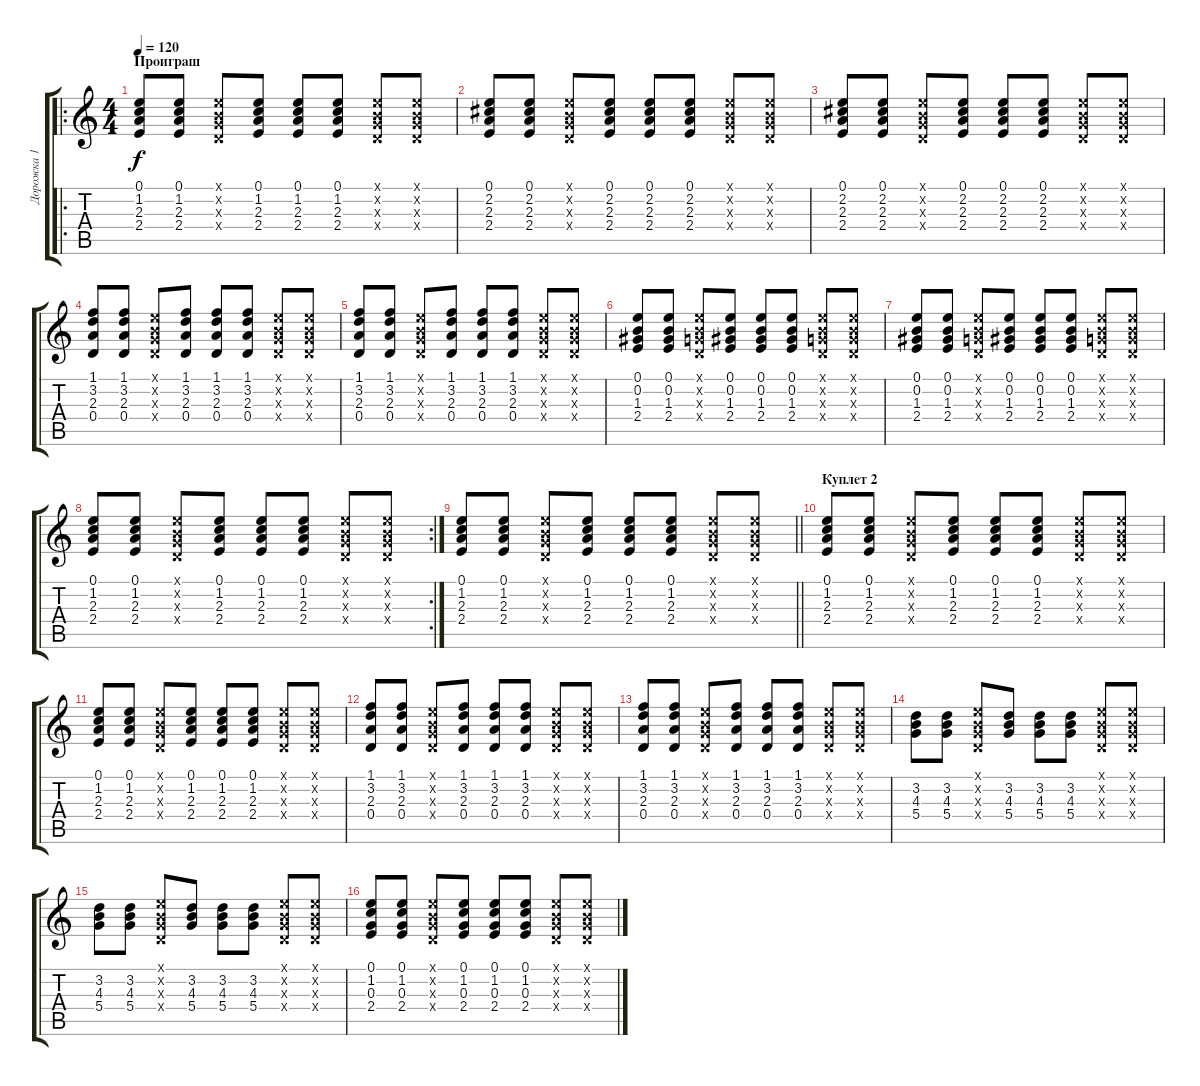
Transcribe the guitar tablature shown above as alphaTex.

\track ("Дорожка 1" "Дорожка 1") {instrument acousticguitarnylon}
\staff {score tabs}
\tuning (E4 B3 G3 D3 A2 E2) {hide}
\ro
\ts (4 4)
\section ("" "Проиграш")
\tempo 120
\clef g2
\ks c
(0.1 1.2 2.3 2.4).8{dy f} (0.1 1.2 2.3 2.4).8 (0.1{x} 0.2{x} 0.3{x} 0.4{x}).8 (0.1 1.2 2.3 2.4).8 (0.1 1.2 2.3 2.4).8 (0.1 1.2 2.3 2.4).8 (0.1{x} 0.2{x} 0.3{x} 0.4{x}).8 (0.1{x} 0.2{x} 0.3{x} 0.4{x}).8 |
(0.1 2.2 2.3 2.4).8 (0.1 2.2 2.3 2.4).8 (0.1{x} 0.2{x} 0.3{x} 0.4{x}).8 (0.1 2.2 2.3 2.4).8 (0.1 2.2 2.3 2.4).8 (0.1 2.2 2.3 2.4).8 (0.1{x} 0.2{x} 0.3{x} 0.4{x}).8 (0.1{x} 0.2{x} 0.3{x} 0.4{x}).8 |
(0.1 2.2 2.3 2.4).8 (0.1 2.2 2.3 2.4).8 (0.1{x} 0.2{x} 0.3{x} 0.4{x}).8 (0.1 2.2 2.3 2.4).8 (0.1 2.2 2.3 2.4).8 (0.1 2.2 2.3 2.4).8 (0.1{x} 0.2{x} 0.3{x} 0.4{x}).8 (0.1{x} 0.2{x} 0.3{x} 0.4{x}).8 |
(1.1 3.2 2.3 0.4).8 (1.1 3.2 2.3 0.4).8 (0.1{x} 0.2{x} 0.3{x} 0.4{x}).8 (1.1 3.2 2.3 0.4).8 (1.1 3.2 2.3 0.4).8 (1.1 3.2 2.3 0.4).8 (0.1{x} 0.2{x} 0.3{x} 0.4{x}).8 (0.1{x} 0.2{x} 0.3{x} 0.4{x}).8 |
(1.1 3.2 2.3 0.4).8 (1.1 3.2 2.3 0.4).8 (0.1{x} 0.2{x} 0.3{x} 0.4{x}).8 (1.1 3.2 2.3 0.4).8 (1.1 3.2 2.3 0.4).8 (1.1 3.2 2.3 0.4).8 (0.1{x} 0.2{x} 0.3{x} 0.4{x}).8 (0.1{x} 0.2{x} 0.3{x} 0.4{x}).8 |
(0.1 0.2 1.3 2.4).8 (0.1 0.2 1.3 2.4).8 (0.1{x} 0.2{x} 0.3{x} 0.4{x}).8 (0.1 0.2 1.3 2.4).8 (0.1 0.2 1.3 2.4).8 (0.1 0.2 1.3 2.4).8 (0.1{x} 0.2{x} 0.3{x} 0.4{x}).8 (0.1{x} 0.2{x} 0.3{x} 0.4{x}).8 |
(0.1 0.2 1.3 2.4).8 (0.1 0.2 1.3 2.4).8 (0.1{x} 0.2{x} 0.3{x} 0.4{x}).8 (0.1 0.2 1.3 2.4).8 (0.1 0.2 1.3 2.4).8 (0.1 0.2 1.3 2.4).8 (0.1{x} 0.2{x} 0.3{x} 0.4{x}).8 (0.1{x} 0.2{x} 0.3{x} 0.4{x}).8 |
\rc 2
(0.1 1.2 2.3 2.4).8 (0.1 1.2 2.3 2.4).8 (0.1{x} 0.2{x} 0.3{x} 0.4{x}).8 (0.1 1.2 2.3 2.4).8 (0.1 1.2 2.3 2.4).8 (0.1 1.2 2.3 2.4).8 (0.1{x} 0.2{x} 0.3{x} 0.4{x}).8 (0.1{x} 0.2{x} 0.3{x} 0.4{x}).8 |
\barLineRight lightlight
(0.1 1.2 2.3 2.4).8 (0.1 1.2 2.3 2.4).8 (0.1{x} 0.2{x} 0.3{x} 0.4{x}).8 (0.1 1.2 2.3 2.4).8 (0.1 1.2 2.3 2.4).8 (0.1 1.2 2.3 2.4).8 (0.1{x} 0.2{x} 0.3{x} 0.4{x}).8 (0.1{x} 0.2{x} 0.3{x} 0.4{x}).8 |
\section ("" "Куплет 2")
(0.1 1.2 2.3 2.4).8 (0.1 1.2 2.3 2.4).8 (0.1{x} 0.2{x} 0.3{x} 0.4{x}).8 (0.1 1.2 2.3 2.4).8 (0.1 1.2 2.3 2.4).8 (0.1 1.2 2.3 2.4).8 (0.1{x} 0.2{x} 0.3{x} 0.4{x}).8 (0.1{x} 0.2{x} 0.3{x} 0.4{x}).8 |
(0.1 1.2 2.3 2.4).8 (0.1 1.2 2.3 2.4).8 (0.1{x} 0.2{x} 0.3{x} 0.4{x}).8 (0.1 1.2 2.3 2.4).8 (0.1 1.2 2.3 2.4).8 (0.1 1.2 2.3 2.4).8 (0.1{x} 0.2{x} 0.3{x} 0.4{x}).8 (0.1{x} 0.2{x} 0.3{x} 0.4{x}).8 |
(1.1 3.2 2.3 0.4).8 (1.1 3.2 2.3 0.4).8 (0.1{x} 0.2{x} 0.3{x} 0.4{x}).8 (1.1 3.2 2.3 0.4).8 (1.1 3.2 2.3 0.4).8 (1.1 3.2 2.3 0.4).8 (0.1{x} 0.2{x} 0.3{x} 0.4{x}).8 (0.1{x} 0.2{x} 0.3{x} 0.4{x}).8 |
(1.1 3.2 2.3 0.4).8 (1.1 3.2 2.3 0.4).8 (0.1{x} 0.2{x} 0.3{x} 0.4{x}).8 (1.1 3.2 2.3 0.4).8 (1.1 3.2 2.3 0.4).8 (1.1 3.2 2.3 0.4).8 (0.1{x} 0.2{x} 0.3{x} 0.4{x}).8 (0.1{x} 0.2{x} 0.3{x} 0.4{x}).8 |
(3.2 4.3 5.4).8 (3.2 4.3 5.4).8 (0.1{x} 0.2{x} 0.3{x} 0.4{x}).8 (3.2 4.3 5.4).8 (3.2 4.3 5.4).8 (3.2 4.3 5.4).8 (0.1{x} 0.2{x} 0.3{x} 0.4{x}).8 (0.1{x} 0.2{x} 0.3{x} 0.4{x}).8 |
(3.2 4.3 5.4).8 (3.2 4.3 5.4).8 (0.1{x} 0.2{x} 0.3{x} 0.4{x}).8 (3.2 4.3 5.4).8 (3.2 4.3 5.4).8 (3.2 4.3 5.4).8 (0.1{x} 0.2{x} 0.3{x} 0.4{x}).8 (0.1{x} 0.2{x} 0.3{x} 0.4{x}).8 |
(0.1 1.2 0.3 2.4).8 (0.1 1.2 0.3 2.4).8 (0.1{x} 0.2{x} 0.3{x} 0.4{x}).8 (0.1 1.2 0.3 2.4).8 (0.1 1.2 0.3 2.4).8 (0.1 1.2 0.3 2.4).8 (0.1{x} 0.2{x} 0.3{x} 0.4{x}).8 (0.1{x} 0.2{x} 0.3{x} 0.4{x}).8
